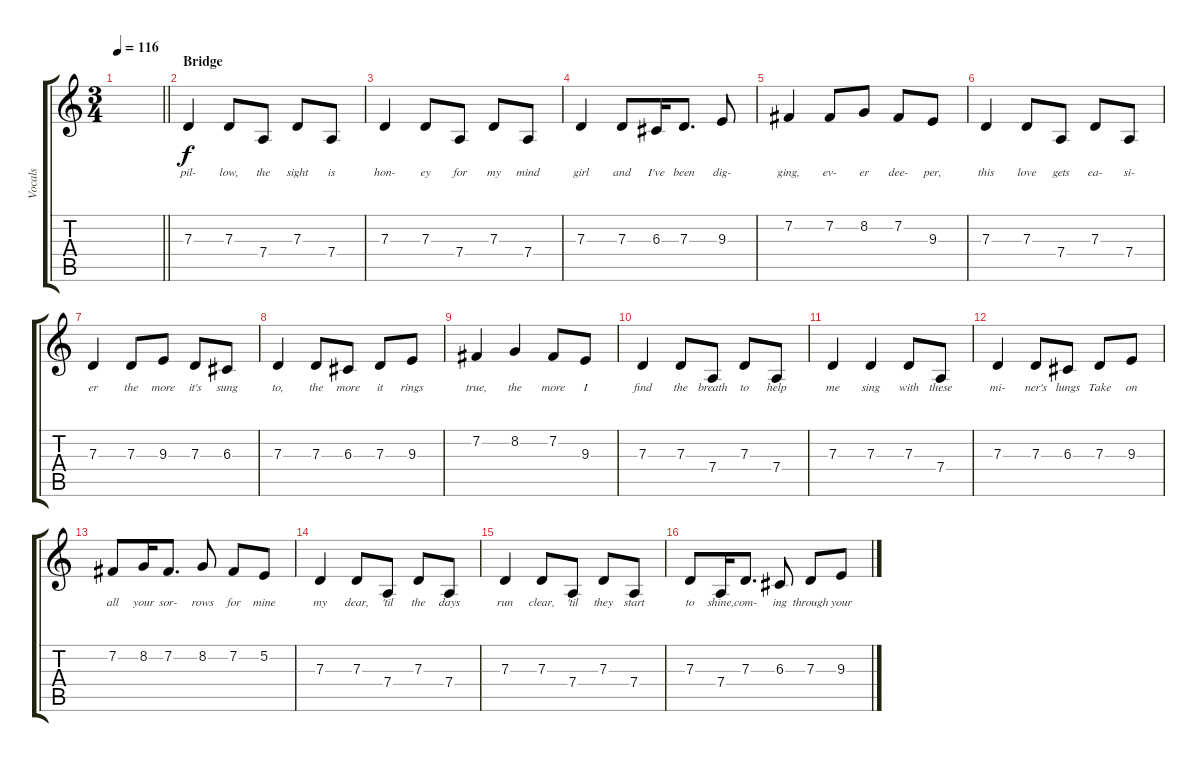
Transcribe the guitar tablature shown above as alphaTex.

\track ("Vocals" "Vocals") {instrument trumpet}
\staff {score tabs}
\tuning (E4 B3 G3 D3 A2 E2) {hide}
\ts (3 4)
\tempo 116
\clef g2
\barLineRight lightlight
\ks c
|
\section ("" "Bridge")
7.3.4{lyrics (0 "pil-") lyrics (1 "") lyrics (2 "") lyrics (3 "") lyrics (4 "")} 7.3.8{lyrics (0 "low,") lyrics (1 "") lyrics (2 "") lyrics (3 "") lyrics (4 "")} 7.4.8{lyrics (0 "the") lyrics (1 "") lyrics (2 "") lyrics (3 "") lyrics (4 "")} 7.3.8{lyrics (0 "sight") lyrics (1 "") lyrics (2 "") lyrics (3 "") lyrics (4 "")} 7.4.8{lyrics (0 "is") lyrics (1 "") lyrics (2 "") lyrics (3 "") lyrics (4 "")} |
7.3.4{lyrics (0 "hon-") lyrics (1 "") lyrics (2 "") lyrics (3 "") lyrics (4 "")} 7.3.8{lyrics (0 "ey") lyrics (1 "") lyrics (2 "") lyrics (3 "") lyrics (4 "")} 7.4.8{lyrics (0 "for") lyrics (1 "") lyrics (2 "") lyrics (3 "") lyrics (4 "")} 7.3.8{lyrics (0 "my") lyrics (1 "") lyrics (2 "") lyrics (3 "") lyrics (4 "")} 7.4.8{lyrics (0 "mind") lyrics (1 "") lyrics (2 "") lyrics (3 "") lyrics (4 "")} |
7.3.4{lyrics (0 "girl") lyrics (1 "") lyrics (2 "") lyrics (3 "") lyrics (4 "")} 7.3.8{lyrics (0 "and") lyrics (1 "") lyrics (2 "") lyrics (3 "") lyrics (4 "")} 6.3.16{lyrics (0 "I've") lyrics (1 "") lyrics (2 "") lyrics (3 "") lyrics (4 "")} 7.3.8{d lyrics (0 "been") lyrics (1 "") lyrics (2 "") lyrics (3 "") lyrics (4 "")} 9.3.8{lyrics (0 "dig-") lyrics (1 "") lyrics (2 "") lyrics (3 "") lyrics (4 "")} |
7.2.4{lyrics (0 "ging,") lyrics (1 "") lyrics (2 "") lyrics (3 "") lyrics (4 "")} 7.2.8{lyrics (0 "ev-") lyrics (1 "") lyrics (2 "") lyrics (3 "") lyrics (4 "")} 8.2.8{lyrics (0 "er") lyrics (1 "") lyrics (2 "") lyrics (3 "") lyrics (4 "")} 7.2.8{lyrics (0 "dee-") lyrics (1 "") lyrics (2 "") lyrics (3 "") lyrics (4 "")} 9.3.8{lyrics (0 "per,") lyrics (1 "") lyrics (2 "") lyrics (3 "") lyrics (4 "")} |
7.3.4{lyrics (0 "this") lyrics (1 "") lyrics (2 "") lyrics (3 "") lyrics (4 "")} 7.3.8{lyrics (0 "love") lyrics (1 "") lyrics (2 "") lyrics (3 "") lyrics (4 "")} 7.4.8{lyrics (0 "gets") lyrics (1 "") lyrics (2 "") lyrics (3 "") lyrics (4 "")} 7.3.8{lyrics (0 "ea-") lyrics (1 "") lyrics (2 "") lyrics (3 "") lyrics (4 "")} 7.4.8{lyrics (0 "si-") lyrics (1 "") lyrics (2 "") lyrics (3 "") lyrics (4 "")} |
7.3.4{lyrics (0 "er") lyrics (1 "") lyrics (2 "") lyrics (3 "") lyrics (4 "")} 7.3.8{lyrics (0 "the") lyrics (1 "") lyrics (2 "") lyrics (3 "") lyrics (4 "")} 9.3.8{lyrics (0 "more") lyrics (1 "") lyrics (2 "") lyrics (3 "") lyrics (4 "")} 7.3.8{lyrics (0 "it's") lyrics (1 "") lyrics (2 "") lyrics (3 "") lyrics (4 "")} 6.3.8{lyrics (0 "sung") lyrics (1 "") lyrics (2 "") lyrics (3 "") lyrics (4 "")} |
7.3.4{lyrics (0 "to,") lyrics (1 "") lyrics (2 "") lyrics (3 "") lyrics (4 "")} 7.3.8{lyrics (0 "the") lyrics (1 "") lyrics (2 "") lyrics (3 "") lyrics (4 "")} 6.3.8{lyrics (0 "more") lyrics (1 "") lyrics (2 "") lyrics (3 "") lyrics (4 "")} 7.3.8{lyrics (0 "it") lyrics (1 "") lyrics (2 "") lyrics (3 "") lyrics (4 "")} 9.3.8{lyrics (0 "rings") lyrics (1 "") lyrics (2 "") lyrics (3 "") lyrics (4 "")} |
7.2.4{lyrics (0 "true,") lyrics (1 "") lyrics (2 "") lyrics (3 "") lyrics (4 "")} 8.2.4{lyrics (0 "the") lyrics (1 "") lyrics (2 "") lyrics (3 "") lyrics (4 "")} 7.2.8{lyrics (0 "more") lyrics (1 "") lyrics (2 "") lyrics (3 "") lyrics (4 "")} 9.3.8{lyrics (0 "I") lyrics (1 "") lyrics (2 "") lyrics (3 "") lyrics (4 "")} |
7.3.4{lyrics (0 "find") lyrics (1 "") lyrics (2 "") lyrics (3 "") lyrics (4 "")} 7.3.8{lyrics (0 "the") lyrics (1 "") lyrics (2 "") lyrics (3 "") lyrics (4 "")} 7.4.8{lyrics (0 "breath") lyrics (1 "") lyrics (2 "") lyrics (3 "") lyrics (4 "")} 7.3.8{lyrics (0 "to") lyrics (1 "") lyrics (2 "") lyrics (3 "") lyrics (4 "")} 7.4.8{lyrics (0 "help") lyrics (1 "") lyrics (2 "") lyrics (3 "") lyrics (4 "")} |
7.3.4{lyrics (0 "me") lyrics (1 "") lyrics (2 "") lyrics (3 "") lyrics (4 "")} 7.3.4{lyrics (0 "sing") lyrics (1 "") lyrics (2 "") lyrics (3 "") lyrics (4 "")} 7.3.8{lyrics (0 "with") lyrics (1 "") lyrics (2 "") lyrics (3 "") lyrics (4 "")} 7.4.8{lyrics (0 "these") lyrics (1 "") lyrics (2 "") lyrics (3 "") lyrics (4 "")} |
7.3.4{lyrics (0 "mi-") lyrics (1 "") lyrics (2 "") lyrics (3 "") lyrics (4 "")} 7.3.8{lyrics (0 "ner's") lyrics (1 "") lyrics (2 "") lyrics (3 "") lyrics (4 "")} 6.3.8{lyrics (0 "lungs") lyrics (1 "") lyrics (2 "") lyrics (3 "") lyrics (4 "")} 7.3.8{lyrics (0 "Take") lyrics (1 "") lyrics (2 "") lyrics (3 "") lyrics (4 "")} 9.3.8{lyrics (0 "on") lyrics (1 "") lyrics (2 "") lyrics (3 "") lyrics (4 "")} |
7.2.8{lyrics (0 "all") lyrics (1 "") lyrics (2 "") lyrics (3 "") lyrics (4 "")} 8.2.16{lyrics (0 "your") lyrics (1 "") lyrics (2 "") lyrics (3 "") lyrics (4 "")} 7.2.8{d lyrics (0 "sor-") lyrics (1 "") lyrics (2 "") lyrics (3 "") lyrics (4 "")} 8.2.8{lyrics (0 "rows") lyrics (1 "") lyrics (2 "") lyrics (3 "") lyrics (4 "")} 7.2.8{lyrics (0 "for") lyrics (1 "") lyrics (2 "") lyrics (3 "") lyrics (4 "")} 5.2.8{lyrics (0 "mine") lyrics (1 "") lyrics (2 "") lyrics (3 "") lyrics (4 "")} |
7.3.4{lyrics (0 "my") lyrics (1 "") lyrics (2 "") lyrics (3 "") lyrics (4 "")} 7.3.8{lyrics (0 "dear,") lyrics (1 "") lyrics (2 "") lyrics (3 "") lyrics (4 "")} 7.4.8{lyrics (0 "'til") lyrics (1 "") lyrics (2 "") lyrics (3 "") lyrics (4 "")} 7.3.8{lyrics (0 "the") lyrics (1 "") lyrics (2 "") lyrics (3 "") lyrics (4 "")} 7.4.8{lyrics (0 "days") lyrics (1 "") lyrics (2 "") lyrics (3 "") lyrics (4 "")} |
7.3.4{lyrics (0 "run") lyrics (1 "") lyrics (2 "") lyrics (3 "") lyrics (4 "")} 7.3.8{lyrics (0 "clear,") lyrics (1 "") lyrics (2 "") lyrics (3 "") lyrics (4 "")} 7.4.8{lyrics (0 "'til") lyrics (1 "") lyrics (2 "") lyrics (3 "") lyrics (4 "")} 7.3.8{lyrics (0 "they") lyrics (1 "") lyrics (2 "") lyrics (3 "") lyrics (4 "")} 7.4.8{lyrics (0 "start") lyrics (1 "") lyrics (2 "") lyrics (3 "") lyrics (4 "")} |
7.3.8{lyrics (0 "to") lyrics (1 "") lyrics (2 "") lyrics (3 "") lyrics (4 "")} 7.4.16{lyrics (0 "shine,") lyrics (1 "") lyrics (2 "") lyrics (3 "") lyrics (4 "")} 7.3.8{d lyrics (0 "com-") lyrics (1 "") lyrics (2 "") lyrics (3 "") lyrics (4 "")} 6.3.8{lyrics (0 "ing") lyrics (1 "") lyrics (2 "") lyrics (3 "") lyrics (4 "")} 7.3.8{lyrics (0 "through") lyrics (1 "") lyrics (2 "") lyrics (3 "") lyrics (4 "")} 9.3.8{lyrics (0 "your") lyrics (1 "") lyrics (2 "") lyrics (3 "") lyrics (4 "")}
